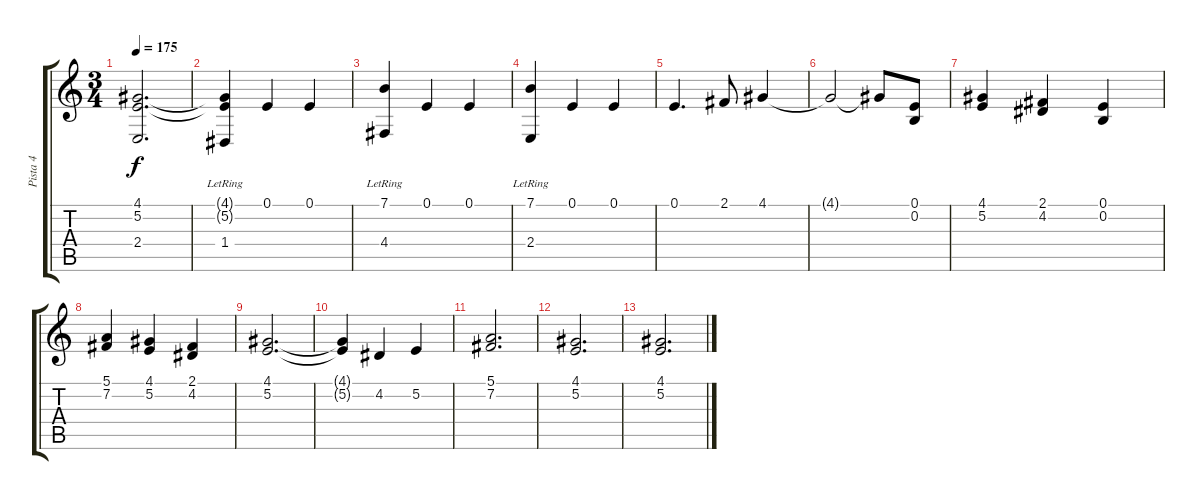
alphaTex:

\track ("Pista 4" "Pista 4") {instrument electricgrandpiano}
\staff {score tabs}
\tuning (E4 B3 G3 D3 A2 E2) {hide}
\ts (3 4)
\tempo 175
\clef g2
\ks c
(4.1 5.2 2.4).2{d dy f} |
(4.1{t} 5.2{t} 1.4{lr}).4 0.1.4 0.1.4 |
(7.1 4.4{lr}).4 0.1.4 0.1.4 |
(7.1 2.4{lr}).4 0.1.4 0.1.4 |
0.1.4{d} 2.1.8 4.1.4 |
4.1{t}.2 4.1{t}.8 (0.1 0.2).8 |
(4.1 5.2).4 (2.1 4.2).4 (0.1 0.2).4 |
(5.1 7.2).4 (4.1 5.2).4 (2.1 4.2).4 |
(4.1 5.2).2{d} |
(4.1{t} 5.2{t}).4 4.2.4 5.2.4 |
(5.1 7.2).2{d} |
(4.1 5.2).2{d} |
(4.1 5.2).2{d}
